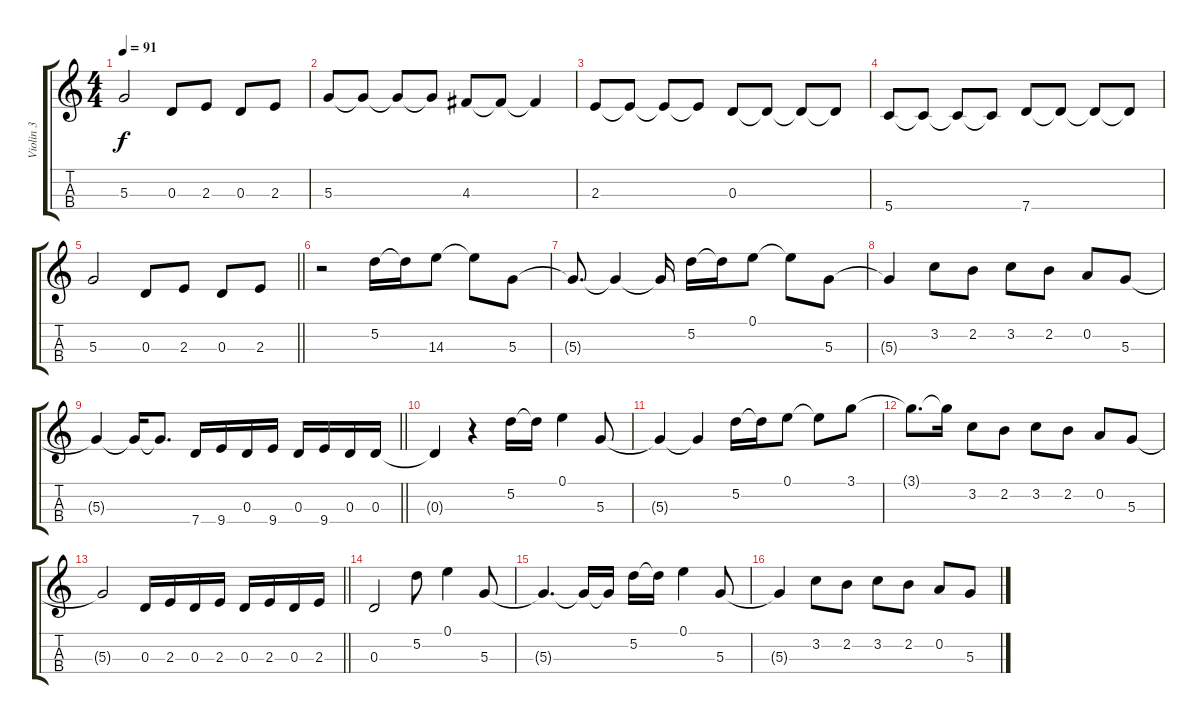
\track ("Violin 3" "Violin 3") {instrument stringensemble1}
\staff {score tabs}
\tuning (E5 A4 D4 G3) {hide}
\ts (4 4)
\tempo 91
\clef g2
\ks c
5.3.2{dy f} 0.3.8 2.3.8 0.3.8 2.3.8 |
5.3.8 5.3{t}.8 5.3{t}.8 5.3{t}.8 4.3.8 4.3{t}.8 4.3{t}.4 |
2.3.8 2.3{t}.8 2.3{t}.8 2.3{t}.8 0.3.8 0.3{t}.8 0.3{t}.8 0.3{t}.8 |
5.4.8 5.4{t}.8 5.4{t}.8 5.4{t}.8 7.4.8 7.4{t}.8 7.4{t}.8 7.4{t}.8 |
\barLineRight lightlight
5.3.2 0.3.8 2.3.8 0.3.8 2.3.8 |
r.2 5.2.16 5.2{t}.16 14.3.8 14.3{t}.8 5.3.8 |
5.3{t}.8{d} 5.3{t}.4 5.3{t}.16 5.2.16 5.2{t}.16 0.1.8 0.1{t}.8 5.3.8 |
5.3{t}.4 3.2.8 2.2.8 3.2.8 2.2.8 0.2.8 5.3.8 |
\barLineRight lightlight
5.3{t}.4 5.3{t}.16 5.3{t}.8{d} 7.4.16 9.4.16 0.3.16 9.4.16 0.3.16 9.4.16 0.3.16 0.3.16 |
0.3{t}.4 r.4 5.2.16 5.2{t}.16 0.1.4 5.3.8 |
5.3{t}.4 5.3{t}.4 5.2.16 5.2{t}.16 0.1.8 0.1{t}.8 3.1.8 |
3.1{t}.8{d} 3.1{t}.16 3.2.8 2.2.8 3.2.8 2.2.8 0.2.8 5.3.8 |
\barLineRight lightlight
5.3{t}.2 0.3.16 2.3.16 0.3.16 2.3.16 0.3.16 2.3.16 0.3.16 2.3.16 |
0.3.2 5.2.8 0.1.4 5.3.8 |
5.3{t}.4{d} 5.3{t}.16 5.3{t}.16 5.2.16 5.2{t}.16 0.1.4 5.3.8 |
5.3{t}.4 3.2.8 2.2.8 3.2.8 2.2.8 0.2.8 5.3.8
